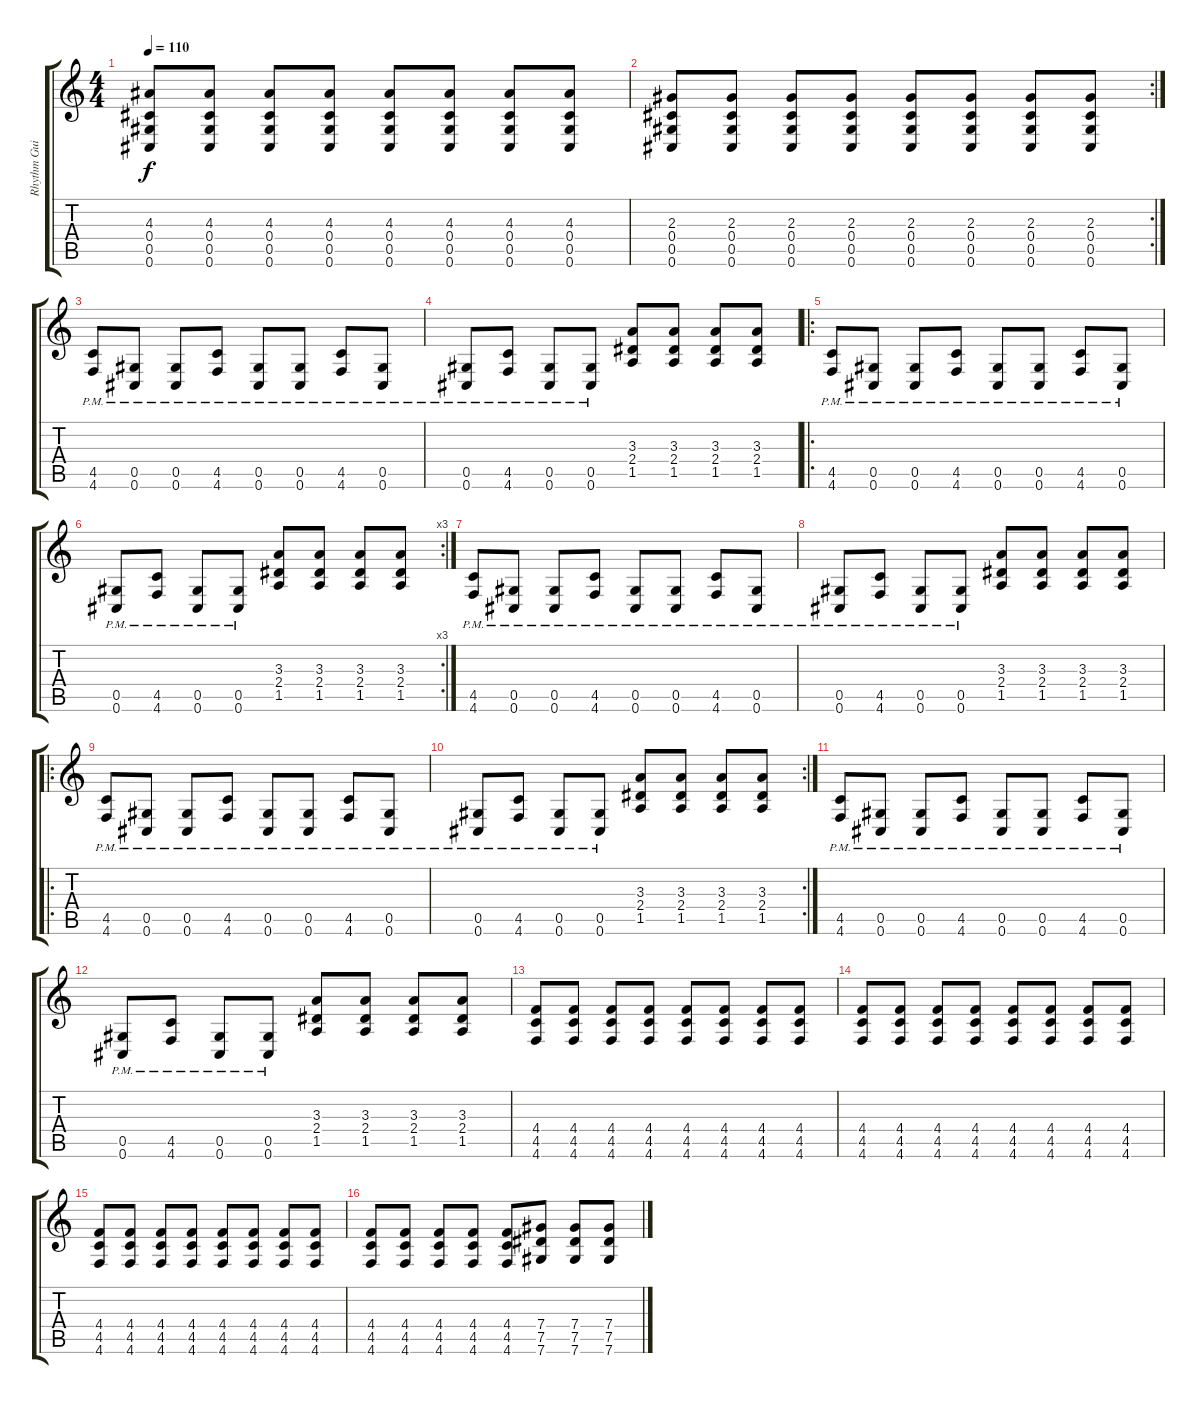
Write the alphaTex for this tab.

\track ("Rhythm Guitar 2" "Rhythm Gui") {instrument distortionguitar}
\staff {score tabs}
\tuning (Eb4 Bb3 Gb3 Db3 Ab2 Db2) {hide}
\ts (4 4)
\tempo 110
\clef g2
\ks c
(4.3 0.4 0.5 0.6).8{dy f} (4.3 0.4 0.5 0.6).8 (4.3 0.4 0.5 0.6).8 (4.3 0.4 0.5 0.6).8 (4.3 0.4 0.5 0.6).8 (4.3 0.4 0.5 0.6).8 (4.3 0.4 0.5 0.6).8 (4.3 0.4 0.5 0.6).8 |
\rc 2
(2.3 0.4 0.5 0.6).8 (2.3 0.4 0.5 0.6).8 (2.3 0.4 0.5 0.6).8 (2.3 0.4 0.5 0.6).8 (2.3 0.4 0.5 0.6).8 (2.3 0.4 0.5 0.6).8 (2.3 0.4 0.5 0.6).8 (2.3 0.4 0.5 0.6).8 |
(4.5{pm} 4.6{pm}).8 (0.5{pm} 0.6{pm}).8 (0.5{pm} 0.6{pm}).8 (4.5{pm} 4.6{pm}).8 (0.5{pm} 0.6{pm}).8 (0.5{pm} 0.6{pm}).8 (4.5{pm} 4.6{pm}).8 (0.5{pm} 0.6{pm}).8 |
(0.5{pm} 0.6{pm}).8 (4.5{pm} 4.6{pm}).8 (0.5{pm} 0.6{pm}).8 (0.5{pm} 0.6{pm}).8 (3.3 2.4 1.5).8 (3.3 2.4 1.5).8 (3.3 2.4 1.5).8 (3.3 2.4 1.5).8 |
\ro
(4.5{pm} 4.6{pm}).8 (0.5{pm} 0.6{pm}).8 (0.5{pm} 0.6{pm}).8 (4.5{pm} 4.6{pm}).8 (0.5{pm} 0.6{pm}).8 (0.5{pm} 0.6{pm}).8 (4.5{pm} 4.6{pm}).8 (0.5{pm} 0.6{pm}).8 |
\rc 3
(0.5{pm} 0.6{pm}).8 (4.5{pm} 4.6{pm}).8 (0.5{pm} 0.6{pm}).8 (0.5{pm} 0.6{pm}).8 (3.3 2.4 1.5).8 (3.3 2.4 1.5).8 (3.3 2.4 1.5).8 (3.3 2.4 1.5).8 |
(4.5{pm} 4.6{pm}).8 (0.5{pm} 0.6{pm}).8 (0.5{pm} 0.6{pm}).8 (4.5{pm} 4.6{pm}).8 (0.5{pm} 0.6{pm}).8 (0.5{pm} 0.6{pm}).8 (4.5{pm} 4.6{pm}).8 (0.5{pm} 0.6{pm}).8 |
(0.5{pm} 0.6{pm}).8 (4.5{pm} 4.6{pm}).8 (0.5{pm} 0.6{pm}).8 (0.5{pm} 0.6{pm}).8 (3.3 2.4 1.5).8 (3.3 2.4 1.5).8 (3.3 2.4 1.5).8 (3.3 2.4 1.5).8 |
\ro
(4.5{pm} 4.6{pm}).8 (0.5{pm} 0.6{pm}).8 (0.5{pm} 0.6{pm}).8 (4.5{pm} 4.6{pm}).8 (0.5{pm} 0.6{pm}).8 (0.5{pm} 0.6{pm}).8 (4.5{pm} 4.6{pm}).8 (0.5{pm} 0.6{pm}).8 |
\rc 2
(0.5{pm} 0.6{pm}).8 (4.5{pm} 4.6{pm}).8 (0.5{pm} 0.6{pm}).8 (0.5{pm} 0.6{pm}).8 (3.3 2.4 1.5).8 (3.3 2.4 1.5).8 (3.3 2.4 1.5).8 (3.3 2.4 1.5).8 |
(4.5{pm} 4.6{pm}).8 (0.5{pm} 0.6{pm}).8 (0.5{pm} 0.6{pm}).8 (4.5{pm} 4.6{pm}).8 (0.5{pm} 0.6{pm}).8 (0.5{pm} 0.6{pm}).8 (4.5{pm} 4.6{pm}).8 (0.5{pm} 0.6{pm}).8 |
(0.5{pm} 0.6{pm}).8 (4.5{pm} 4.6{pm}).8 (0.5{pm} 0.6{pm}).8 (0.5{pm} 0.6{pm}).8 (3.3 2.4 1.5).8 (3.3 2.4 1.5).8 (3.3 2.4 1.5).8 (3.3 2.4 1.5).8 |
(4.4 4.5 4.6).8 (4.4 4.5 4.6).8 (4.4 4.5 4.6).8 (4.4 4.5 4.6).8 (4.4 4.5 4.6).8 (4.4 4.5 4.6).8 (4.4 4.5 4.6).8 (4.4 4.5 4.6).8 |
(4.4 4.5 4.6).8 (4.4 4.5 4.6).8 (4.4 4.5 4.6).8 (4.4 4.5 4.6).8 (4.4 4.5 4.6).8 (4.4 4.5 4.6).8 (4.4 4.5 4.6).8 (4.4 4.5 4.6).8 |
(4.4 4.5 4.6).8 (4.4 4.5 4.6).8 (4.4 4.5 4.6).8 (4.4 4.5 4.6).8 (4.4 4.5 4.6).8 (4.4 4.5 4.6).8 (4.4 4.5 4.6).8 (4.4 4.5 4.6).8 |
(4.4 4.5 4.6).8 (4.4 4.5 4.6).8 (4.4 4.5 4.6).8 (4.4 4.5 4.6).8 (4.4 4.5 4.6).8 (7.4 7.5 7.6).8 (7.4 7.5 7.6).8 (7.4 7.5 7.6).8
